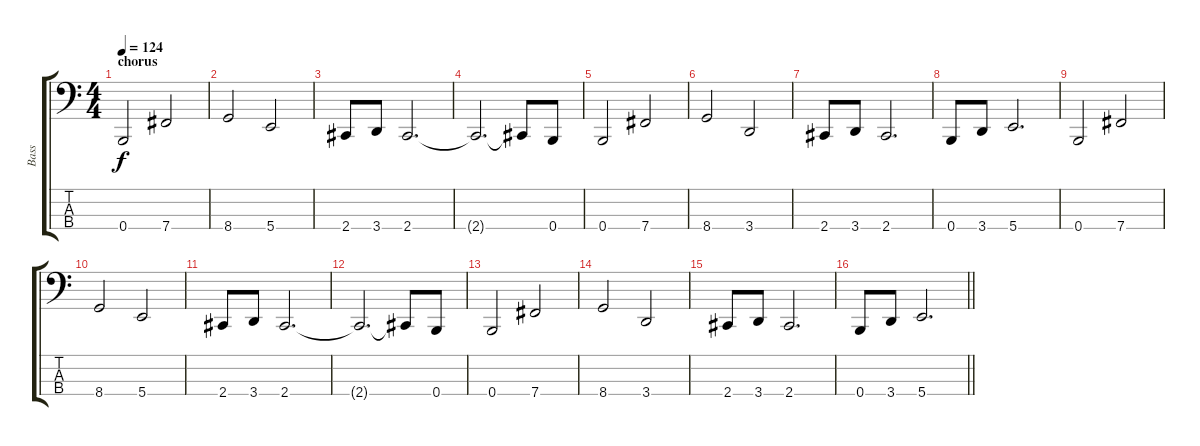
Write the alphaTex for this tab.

\track ("Bass" "Bass") {instrument electricbassfinger}
\staff {score tabs}
\tuning (D2 A1 E1 B0) {hide}
\ts (4 4)
\section ("" "chorus")
\tempo 124
\clef f4
\ks c
0.4.2{dy f} 7.4.2 |
8.4.2 5.4.2 |
2.4.8 3.4.8 2.4.2{d} |
2.4{t}.2{d} 2.4{t}.8 0.4.8 |
0.4.2 7.4.2 |
8.4.2 3.4.2 |
2.4.8 3.4.8 2.4.2{d} |
0.4.8 3.4.8 5.4.2{d} |
0.4.2 7.4.2 |
8.4.2 5.4.2 |
2.4.8 3.4.8 2.4.2{d} |
2.4{t}.2{d} 2.4{t}.8 0.4.8 |
0.4.2 7.4.2 |
8.4.2 3.4.2 |
2.4.8 3.4.8 2.4.2{d} |
\barLineRight lightlight
0.4.8 3.4.8 5.4.2{d}
